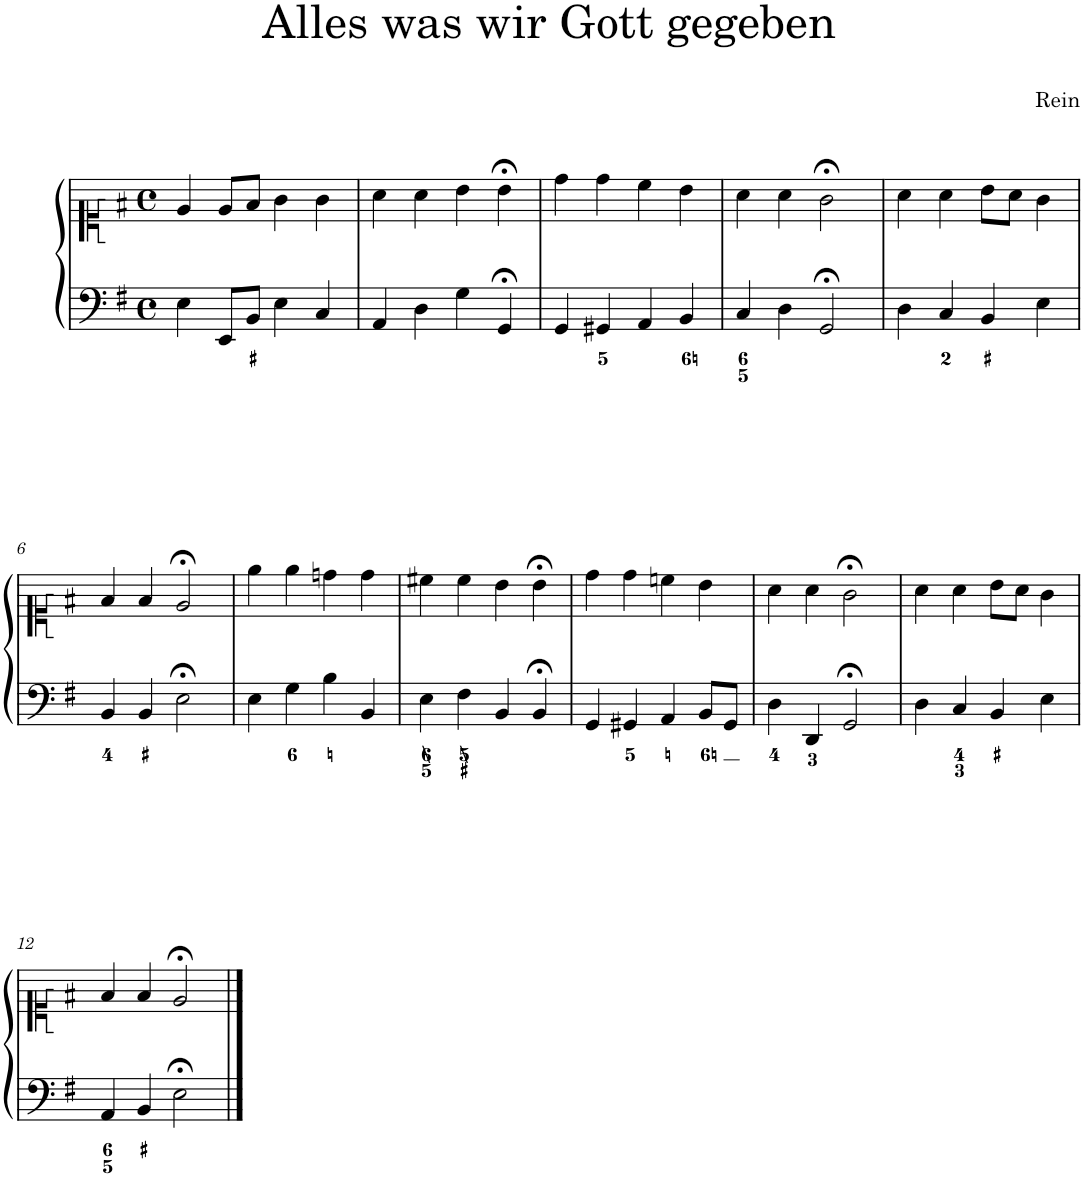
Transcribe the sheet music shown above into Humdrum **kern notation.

**kern	**kern
*part1	*part1
*staff2	*staff1
*I"Piano	*
*I'Pno.	*
*clefF4	*clefC1
*k[f#]	*k[f#]
*M4/4	*M4/4
*met(c)	*met(c)
=1	=1
4E\	4e/
8EE/L	8e/L
8BB/J	8f#/J
4E\	4g\
4C/	4g\
=2	=2
4AA/	4a\
4D\	4a\
4G\	4b\
4GG;</	4b;<\
=3	=3
4GG/	4dd\
4GG#X/	4dd\
4AA/	4cc\
4BB/	4b\
=4	=4
4C/	4a\
4D\	4a\
2GG;</	2g;<\
=5	=5
4D\	4a\
4C/	4a\
4BB/	8b\L
.	8a\J
4E\	4g\
!!LO:LB:g=z
=6	=6
4BB/	4f#/
4BB/	4f#/
2E;<\	2e;</
=7	=7
4E\	4ee\
4G\	4ee\
4B\	4ddn\
4BB/	4dd\
=8	=8
4E\	4cc#X\
4F#\	4cc#\
4BB/	4b\
4BB;</	4b;<\
=9	=9
4GG/	4dd\
4GG#X/	4dd\
4AA/	4ccn\
8BB/L	4b\
8GG#/J	.
=10	=10
4D\	4a\
4DD/	4a\
2GG;</	2g;<\
=11	=11
4D\	4a\
4C/	4a\
4BB/	8b\L
.	8a\J
4E\	4g\
!!LO:LB:g=z
=12	=12
4AA/	4f#/
4BB/	4f#/
2E;<\	2e;</
==	==
*-	*-
